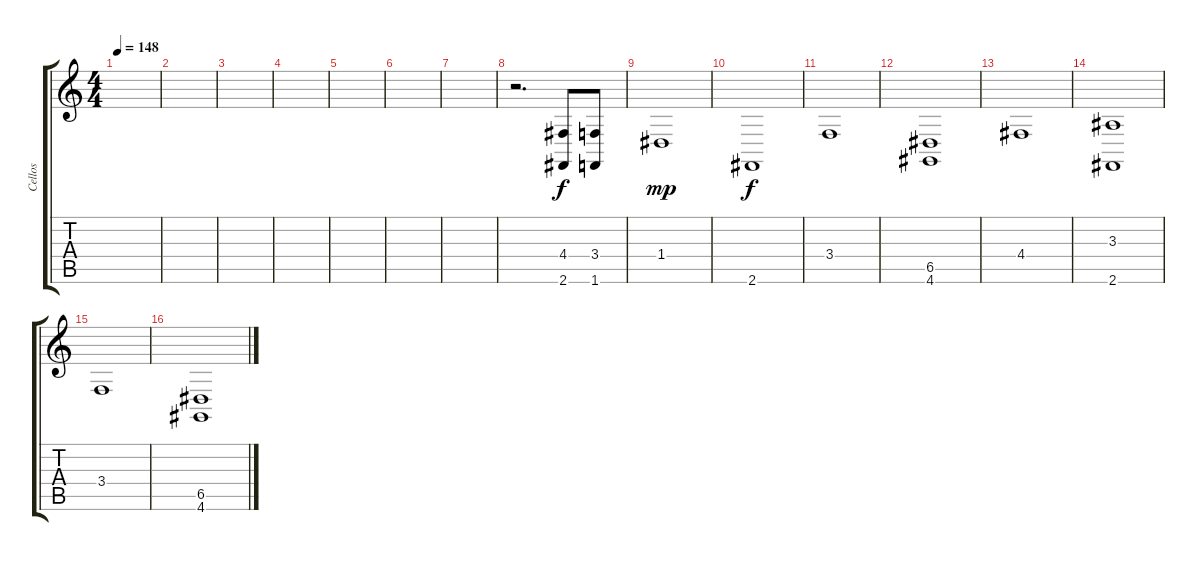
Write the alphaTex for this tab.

\track ("Cellos" "Cellos") {instrument cello}
\staff {score tabs}
\tuning (E4 B3 G3 D3 A2 E2) {hide}
\ts (4 4)
\tempo 148
\clef g2
\ks c
|
|
|
|
|
|
|
r.2{d} (4.4 2.6).8 (3.4 1.6).8 |
1.4.1{dy mp} |
2.6.1{dy f} |
3.4.1 |
(6.5 4.6).1 |
4.4.1 |
(3.3 2.6).1 |
3.4.1 |
(6.5 4.6).1
